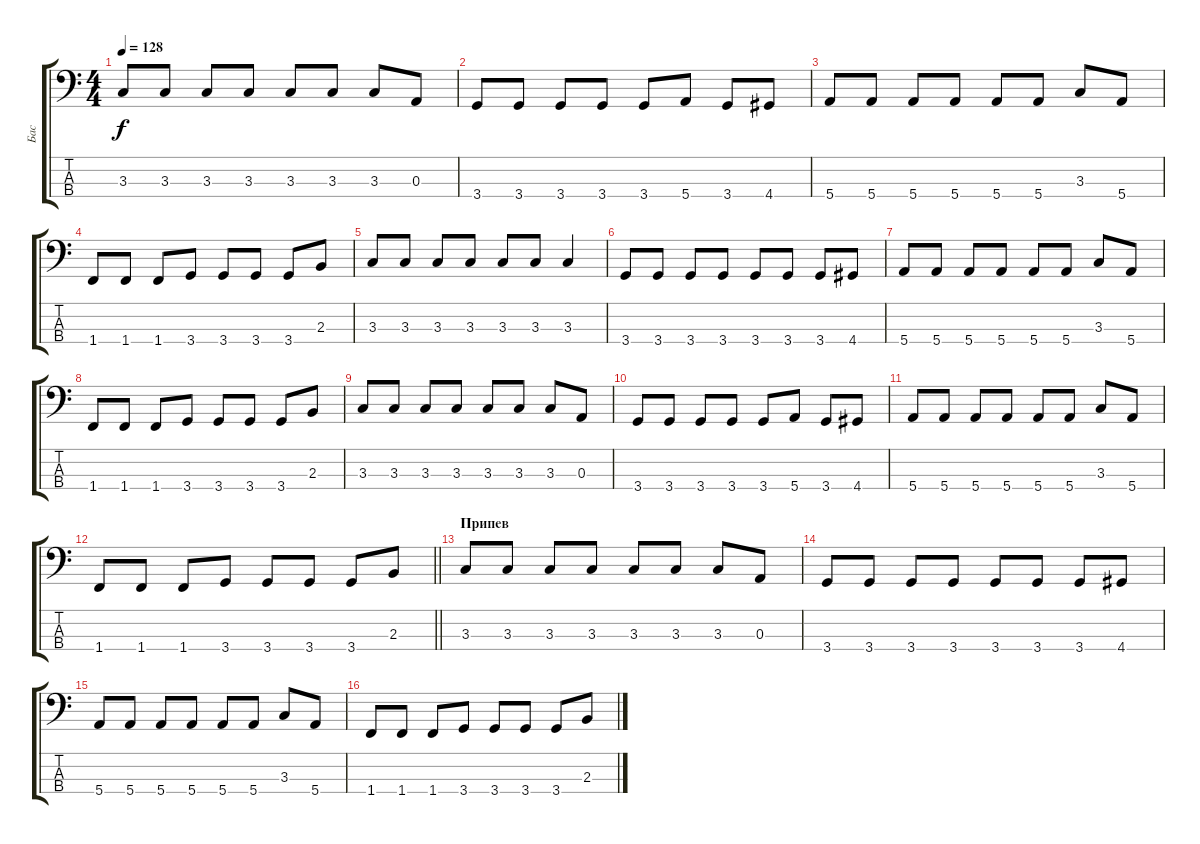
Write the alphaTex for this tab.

\track ("Бас" "Бас") {instrument electricbassfinger}
\staff {score tabs}
\tuning (G2 D2 A1 E1) {hide}
\ts (4 4)
\tempo 128
\clef f4
\ks c
3.3.8{dy f} 3.3.8 3.3.8 3.3.8 3.3.8 3.3.8 3.3.8 0.3.8 |
3.4.8 3.4.8 3.4.8 3.4.8 3.4.8 5.4.8 3.4.8 4.4.8 |
5.4.8 5.4.8 5.4.8 5.4.8 5.4.8 5.4.8 3.3.8 5.4.8 |
1.4.8 1.4.8 1.4.8 3.4.8 3.4.8 3.4.8 3.4.8 2.3.8 |
3.3.8 3.3.8 3.3.8 3.3.8 3.3.8 3.3.8 3.3.4 |
3.4.8 3.4.8 3.4.8 3.4.8 3.4.8 3.4.8 3.4.8 4.4.8 |
5.4.8 5.4.8 5.4.8 5.4.8 5.4.8 5.4.8 3.3.8 5.4.8 |
1.4.8 1.4.8 1.4.8 3.4.8 3.4.8 3.4.8 3.4.8 2.3.8 |
3.3.8 3.3.8 3.3.8 3.3.8 3.3.8 3.3.8 3.3.8 0.3.8 |
3.4.8 3.4.8 3.4.8 3.4.8 3.4.8 5.4.8 3.4.8 4.4.8 |
5.4.8 5.4.8 5.4.8 5.4.8 5.4.8 5.4.8 3.3.8 5.4.8 |
\barLineRight lightlight
1.4.8 1.4.8 1.4.8 3.4.8 3.4.8 3.4.8 3.4.8 2.3.8 |
\section ("" "Припев")
3.3.8 3.3.8 3.3.8 3.3.8 3.3.8 3.3.8 3.3.8 0.3.8 |
3.4.8 3.4.8 3.4.8 3.4.8 3.4.8 3.4.8 3.4.8 4.4.8 |
5.4.8 5.4.8 5.4.8 5.4.8 5.4.8 5.4.8 3.3.8 5.4.8 |
1.4.8 1.4.8 1.4.8 3.4.8 3.4.8 3.4.8 3.4.8 2.3.8
